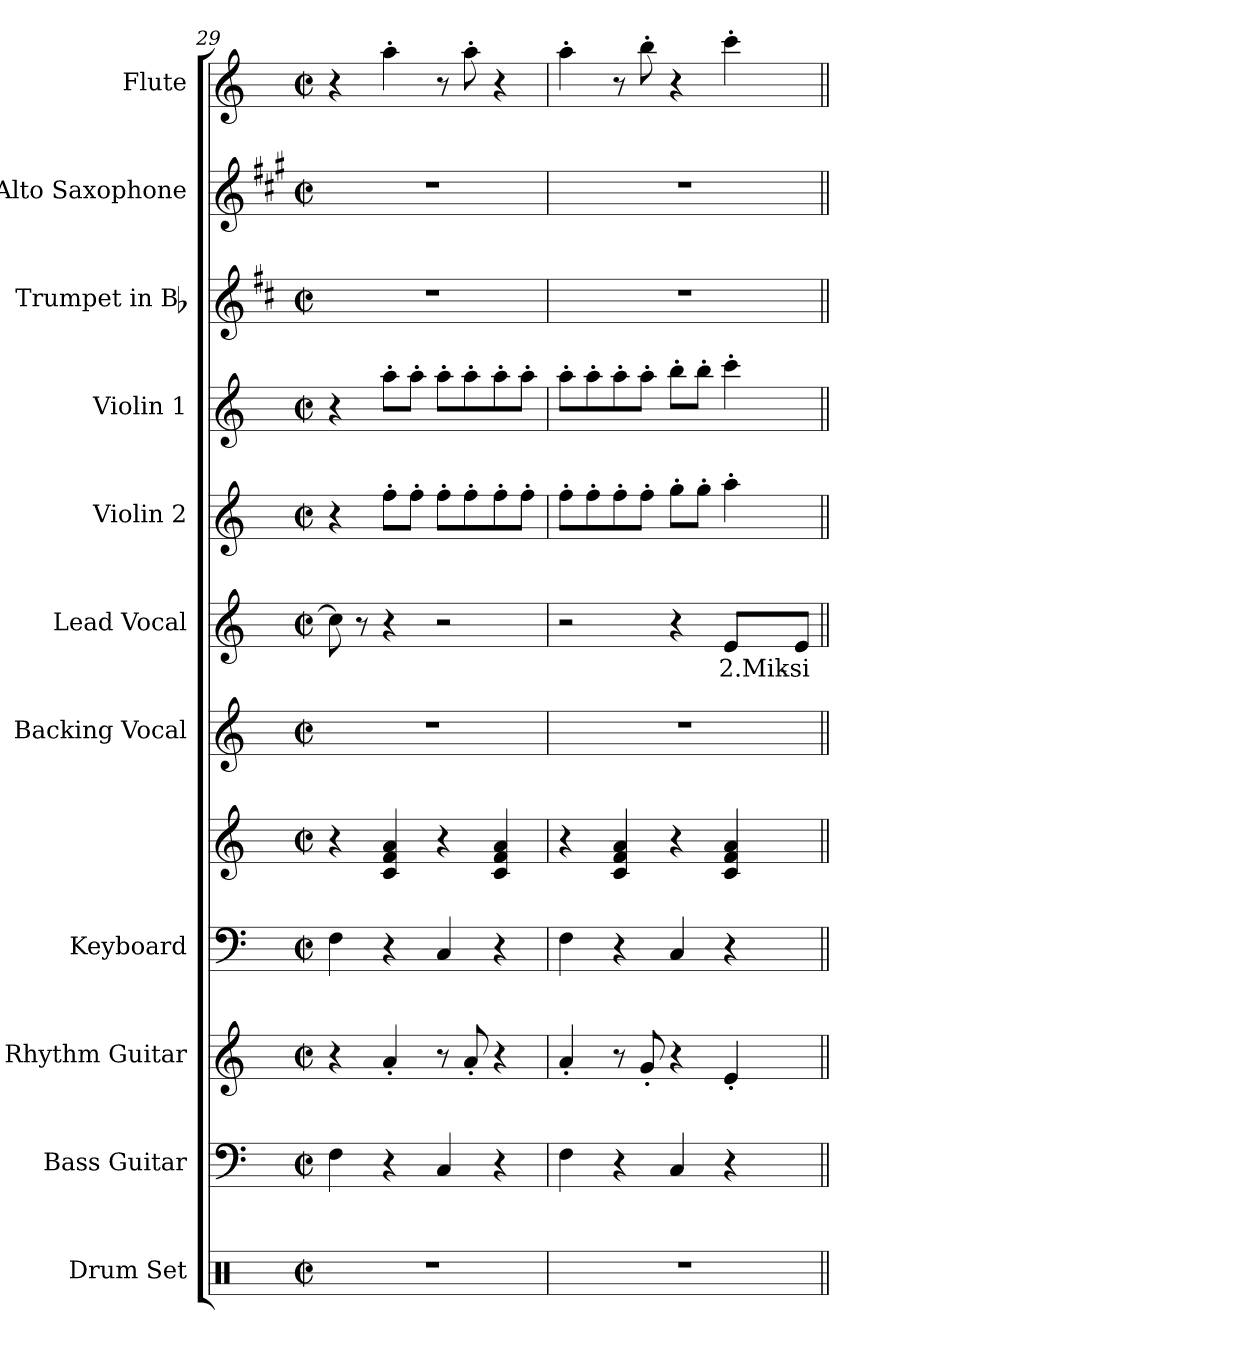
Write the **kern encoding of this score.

**kern	**kern	**kern	**kern	**kern	**kern	**kern	**text	**kern	**kern	**kern	**kern	**kern
*part11	*part10	*part9	*part8	*part8	*part7	*part6	*part6	*part5	*part4	*part3	*part2	*part1
*staff12	*staff11	*staff10	*staff9	*staff8	*staff7	*staff6	*staff6	*staff5	*staff4	*staff3	*staff2	*staff1
*I"Drum Set	*I"Bass Guitar	*I"Rhythm Guitar	*I"Keyboard	*	*I"Backing Vocal	*I"Lead Vocal	*	*I"Violin 2	*I"Violin 1	*I"Trumpet in Bb	*I"Alto Saxophone	*I"Flute
*I'Dr.	*I'Bass	*I'Rhy.	*I'Kbd.	*	*	*	*	*I'Vln. 2	*I'Vln. 1	*I'Tpt.	*I'Alto Sax.	*I'Fl.
*clefX	*clefF4	*clefG2	*clefF4	*clefG2	*clefG2	*clefG2	*	*clefG2	*clefG2	*clefG2	*clefG2	*clefG2
*	*ITrd7c12	*ITrd7c12	*	*	*	*	*	*	*	*ITrd1c2	*ITrd5c9	*
*k[]	*k[]	*k[]	*k[]	*k[]	*k[]	*k[]	*	*k[]	*k[]	*k[]	*k[]	*k[]
*C:	*C:	*C:	*C:	*C:	*C:	*C:	*	*C:	*C:	*C:	*C:	*C:
*M2/2	*M2/2	*M2/2	*M2/2	*M2/2	*M2/2	*M2/2	*	*M2/2	*M2/2	*M2/2	*M2/2	*M2/2
*met(c|)	*met(c|)	*met(c|)	*met(c|)	*met(c|)	*met(c|)	*met(c|)	*	*met(c|)	*met(c|)	*met(c|)	*met(c|)	*met(c|)
=29	=29	=29	=29	=29	=29	=29	=29	=29	=29	=29	=29	=29
1r	4FFi\	4r	4Fi\	4r	1r	8cci\]	.	4r	4r	1r	1r	4r
.	.	.	.	.	.	8r	.	.	.	.	.	.
.	4r	4A'i/	4r	4ci/ 4fi 4ai	.	4r	.	8ff'i\L	8aa'i\L	.	.	4aa'i\
.	.	.	.	.	.	.	.	8ff'i\J	8aa'i\J	.	.	.
.	4CCi/	8r	4Ci/	4r	.	2r	.	8ff'i\L	8aa'i\L	.	.	8r
.	.	8A'i/	.	.	.	.	.	8ff'i\	8aa'i\	.	.	8aa'i\
.	4r	4r	4r	4ci/ 4fi 4ai	.	.	.	8ff'i\	8aa'i\	.	.	4r
.	.	.	.	.	.	.	.	8ff'i\J	8aa'i\J	.	.	.
=30	=30	=30	=30	=30	=30	=30	=30	=30	=30	=30	=30	=30
1r	4FFi\	4A'i/	4Fi\	4r	1r	2r	.	8ff'i\L	8aa'i\L	1r	1r	4aa'i\
.	.	.	.	.	.	.	.	8ff'i\	8aa'i\	.	.	.
.	4r	8r	4r	4ci/ 4fi 4ai	.	.	.	8ff'i\	8aa'i\	.	.	8r
.	.	8G'i/	.	.	.	.	.	8ff'i\J	8aa'i\J	.	.	8bb'i\
.	4CCi/	4r	4Ci/	4r	.	4r	.	8gg'i\L	8bb'i\L	.	.	4r
.	.	.	.	.	.	.	.	8gg'i\J	8bb'i\J	.	.	.
!	!	!	!	!	!	!	!LO:LY:b:color=#000000	!	!	!	!	!
.	4r	4E'i/	4r	4ci/ 4fi 4ai	.	8ei/L	2.Mik-	4aa'i\	4ccc'i\	.	.	4ccc'i\
!	!	!	!	!	!	!	!LO:LY:b:color=#000000	!	!	!	!	!
.	.	.	.	.	.	8ei/J	-si	.	.	.	.	.
=||	=||	=||	=||	=||	=||	=||	=||	=||	=||	=||	=||	=||
*-	*-	*-	*-	*-	*-	*-	*-	*-	*-	*-	*-	*-
